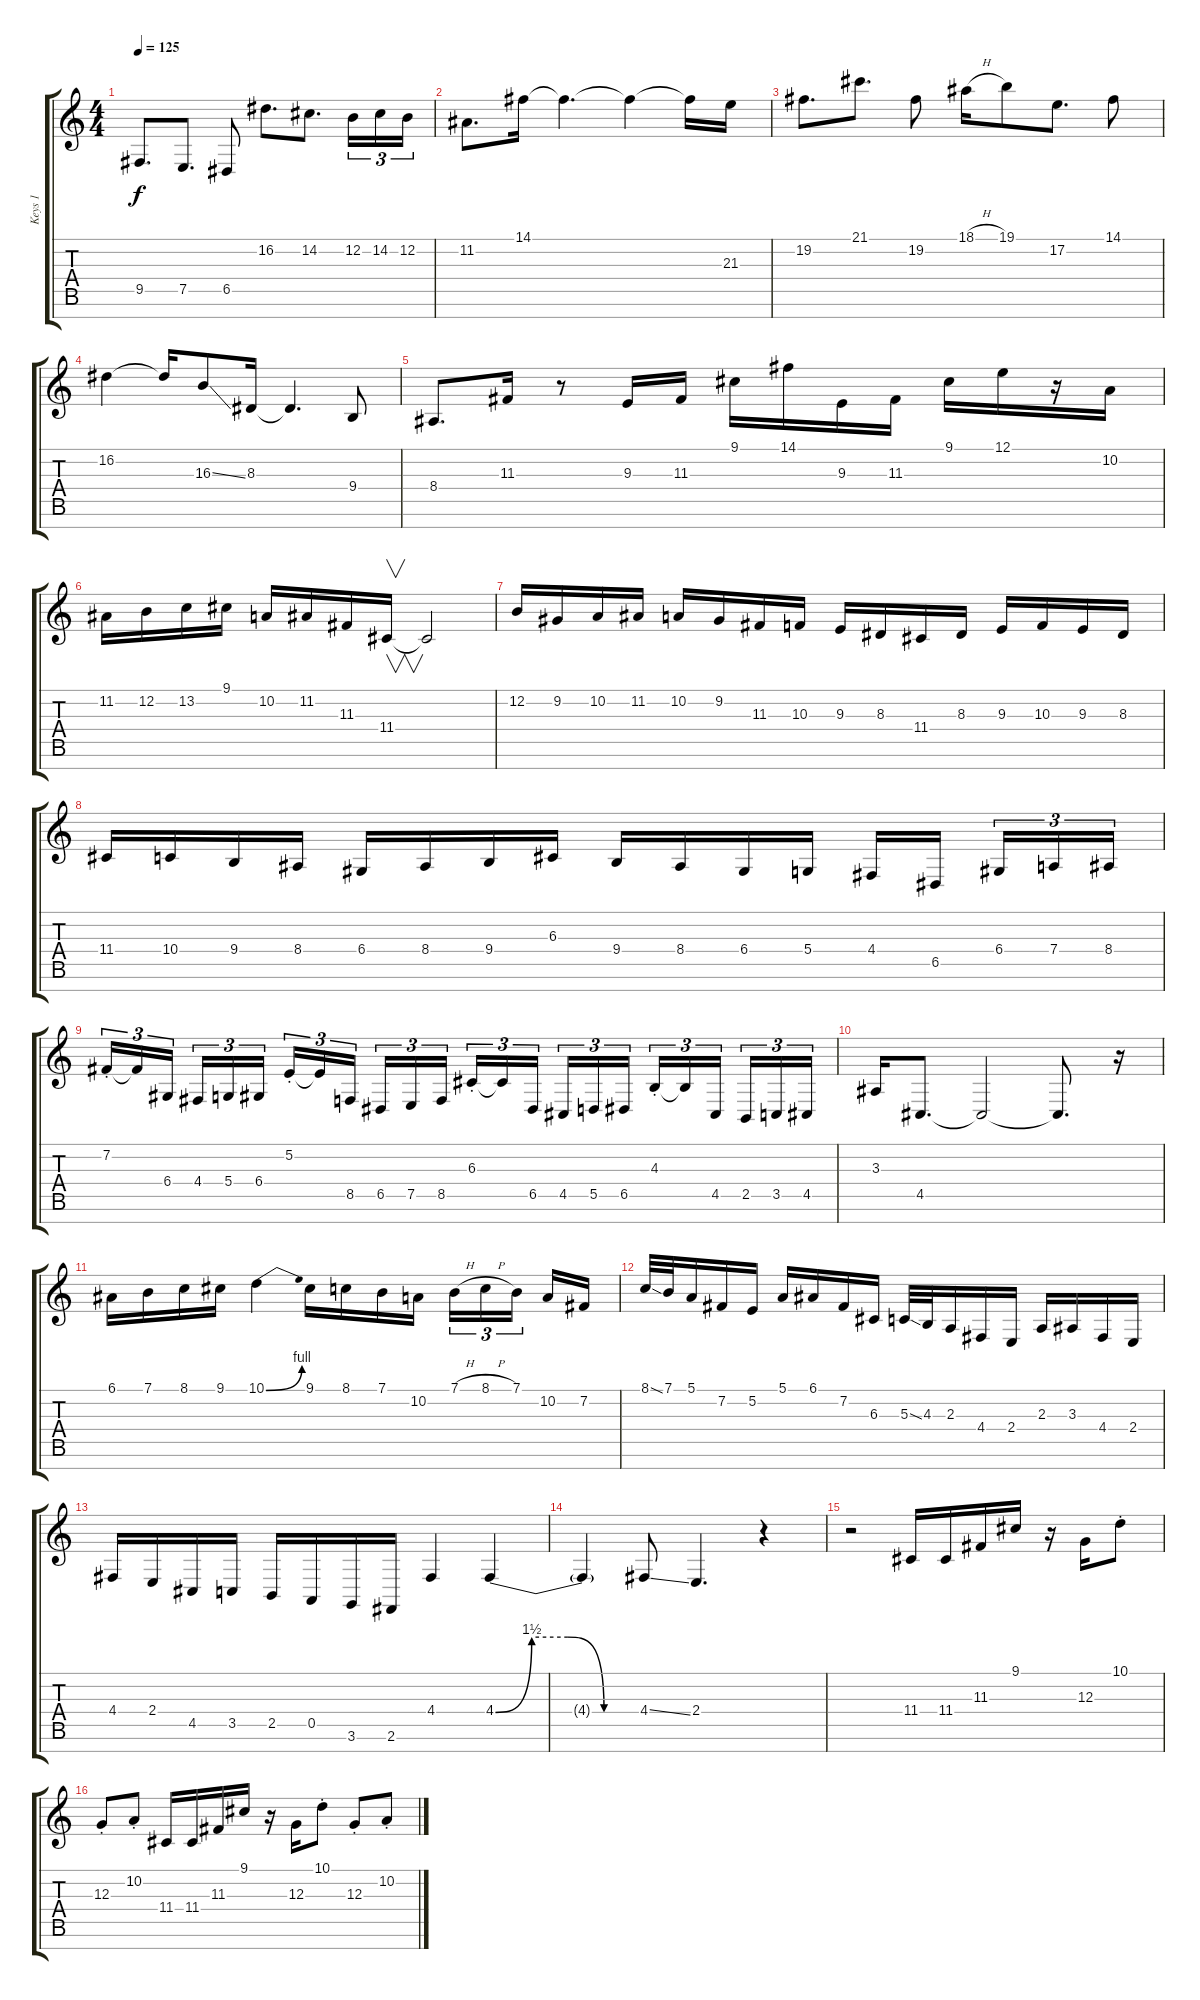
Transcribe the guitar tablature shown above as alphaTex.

\track ("Keys 1" "Keys 1") {instrument xylophone}
\staff {score tabs}
\tuning (E4 B3 G3 D3 A2 E2 B1) {hide}
\ts (4 4)
\tempo 125
\clef g2
\ks c
9.5.8{d dy f} 7.5.8{d} 6.5.8 16.2.8{d} 14.2.8{d} 12.2.16{tu (3 2)} 14.2.16{tu (3 2)} 12.2.16{tu (3 2)} |
11.2.8{d} 14.1.16 14.1{t}.4{d} 14.1{t}.4 14.1{t}.16 21.3.16 |
19.2.8{d} 21.1.8{d} 19.2.8 18.1{h}.16 19.1.8 17.2.8{d} 14.1.8 |
16.2.4 16.2{t}.16 16.3{ss}.8 8.3.16 8.3{t}.4{d} 9.4.8 |
8.4.8{d} 11.3.16 r.8 9.3.16 11.3.16 9.1.16 14.1.16 9.3.16 11.3.16 9.1.16 12.1.16 r.16 10.2.16 |
11.2.16 12.2.16 13.2.16 9.1.16 10.2.16 11.2.16 11.3.16 11.4.16{v} 11.4{t}.2 |
12.2.16 9.2.16 10.2.16 11.2.16 10.2.16 9.2.16 11.3.16 10.3.16 9.3.16 8.3.16 11.4.16 8.3.16 9.3.16 10.3.16 9.3.16 8.3.16 |
11.4.16 10.4.16 9.4.16 8.4.16 6.4.16 8.4.16 9.4.16 6.3.16 9.4.16 8.4.16 6.4.16 5.4.16 4.4.16 6.5.16{beam splitsecondary} 6.4.16{tu (3 2)} 7.4.16{tu (3 2)} 8.4.16{tu (3 2)} |
7.2{st}.16{tu (3 2)} 7.2{t}.16{tu (3 2)} 6.4.16{tu (3 2) beam splitsecondary} 4.4.16{tu (3 2)} 5.4.16{tu (3 2)} 6.4.16{tu (3 2)} 5.2{st}.16{tu (3 2)} 5.2{t}.16{tu (3 2)} 8.5.16{tu (3 2) beam splitsecondary} 6.5.16{tu (3 2)} 7.5.16{tu (3 2)} 8.5.16{tu (3 2)} 6.3{st}.16{tu (3 2)} 6.3{t}.16{tu (3 2)} 6.5.16{tu (3 2) beam splitsecondary} 4.5.16{tu (3 2)} 5.5.16{tu (3 2)} 6.5.16{tu (3 2)} 4.3{st}.16{tu (3 2)} 4.3{t}.16{tu (3 2)} 4.5.16{tu (3 2) beam splitsecondary} 2.5.16{tu (3 2)} 3.5.16{tu (3 2)} 4.5.16{tu (3 2)} |
3.3.16 4.5.8{d} 4.5{t}.2 4.5{t}.8{d} r.16 |
6.1.16 7.1.16 8.1.16 9.1.16 10.1{be (bend 0 0 60 4)}.4 9.1.16 8.1.16 7.1.16 10.2.16 7.1{h}.16{tu (3 2)} 8.1{h}.16{tu (3 2)} 7.1.16{tu (3 2) beam splitsecondary} 10.2.16 7.2.16 |
8.1{ss}.32 7.1.32 5.1.16 7.2.16 5.2.16 5.1.16 6.1.16 7.2.16 6.3.16 5.3{ss}.32 4.3.32 2.3.16 4.4.16 2.4.16 2.3.16 3.3.16 4.4.16 2.4.16 |
4.4.16 2.4.16 4.5.16 3.5.16 2.5.16 0.5.16 3.6.16 2.6.16 4.4.4 4.4{be (custom 0 0 15 6 30 6 45 0 60 0)}.4 |
4.4{t}.4 4.4{ss}.8 2.4.4{d} r.4 |
r.2 11.4.16 11.4.16 11.3.16 9.1.16 r.16 12.3.16 10.1{st}.8 |
12.3{st}.8 10.2{st}.8 11.4.16 11.4.16 11.3.16 9.1.16 r.16 12.3.16 10.1{st}.8 12.3{st}.8 10.2{st}.8
